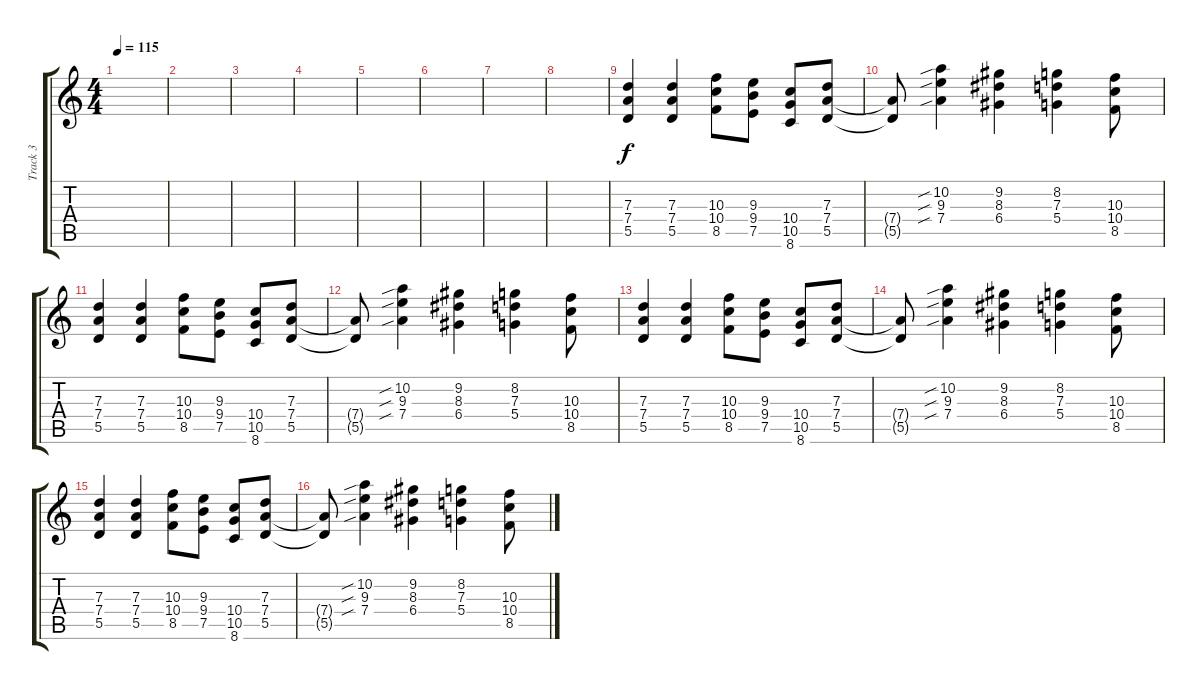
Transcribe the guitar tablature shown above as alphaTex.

\track ("Track 3" "Track 3") {instrument distortionguitar}
\staff {score tabs}
\tuning (E4 B3 G3 D3 A2 E2) {hide}
\ts (4 4)
\tempo 115
\clef g2
\ks c
|
|
|
|
|
|
|
|
(7.3 7.4 5.5).4 (7.3 7.4 5.5).4 (10.3 10.4 8.5).8 (9.3 9.4 7.5).8 (10.4 10.5 8.6).8 (7.3 7.4 5.5).8 |
(7.4{t} 5.5{t}).8 (10.2{sib} 9.3{sib} 7.4{sib}).4 (9.2 8.3 6.4).4 (8.2 7.3 5.4).4 (10.3 10.4 8.5).8 |
(7.3 7.4 5.5).4 (7.3 7.4 5.5).4 (10.3 10.4 8.5).8 (9.3 9.4 7.5).8 (10.4 10.5 8.6).8 (7.3 7.4 5.5).8 |
(7.4{t} 5.5{t}).8 (10.2{sib} 9.3{sib} 7.4{sib}).4 (9.2 8.3 6.4).4 (8.2 7.3 5.4).4 (10.3 10.4 8.5).8 |
(7.3 7.4 5.5).4 (7.3 7.4 5.5).4 (10.3 10.4 8.5).8 (9.3 9.4 7.5).8 (10.4 10.5 8.6).8 (7.3 7.4 5.5).8 |
(7.4{t} 5.5{t}).8 (10.2{sib} 9.3{sib} 7.4{sib}).4 (9.2 8.3 6.4).4 (8.2 7.3 5.4).4 (10.3 10.4 8.5).8 |
(7.3 7.4 5.5).4 (7.3 7.4 5.5).4 (10.3 10.4 8.5).8 (9.3 9.4 7.5).8 (10.4 10.5 8.6).8 (7.3 7.4 5.5).8 |
(7.4{t} 5.5{t}).8 (10.2{sib} 9.3{sib} 7.4{sib}).4 (9.2 8.3 6.4).4 (8.2 7.3 5.4).4 (10.3 10.4 8.5).8
